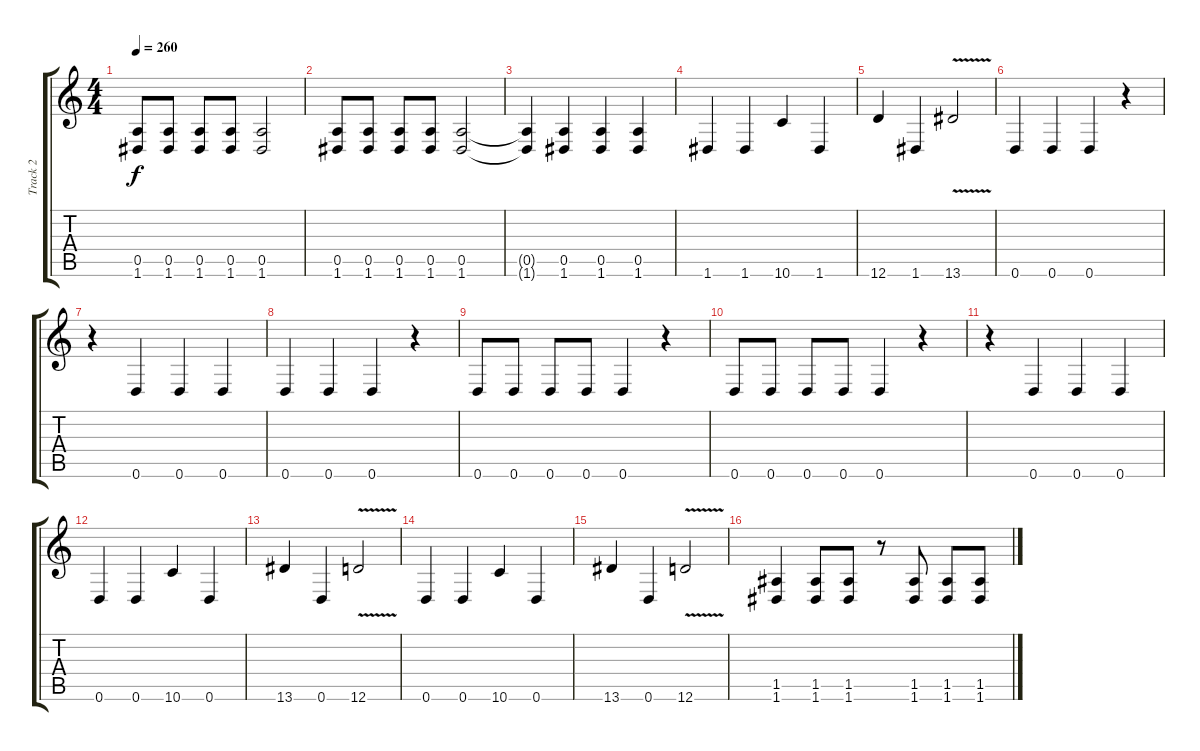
\track ("Track 2" "Track 2") {instrument distortionguitar}
\staff {score tabs}
\tuning (E4 B3 G3 D3 A2 D2) {hide}
\ts (4 4)
\tempo 260
\clef g2
\ks c
(0.5 1.6).8{dy f} (0.5 1.6).8 (0.5 1.6).8 (0.5 1.6).8 (0.5 1.6).2 |
(0.5 1.6).8 (0.5 1.6).8 (0.5 1.6).8 (0.5 1.6).8 (0.5 1.6).2 |
(0.5{t} 1.6{t}).4 (0.5 1.6).4 (0.5 1.6).4 (0.5 1.6).4 |
1.6.4 1.6.4 10.6.4 1.6.4 |
12.6.4 1.6.4 13.6{v}.2 |
0.6.4 0.6.4 0.6.4 r.4 |
r.4 0.6.4 0.6.4 0.6.4 |
0.6.4 0.6.4 0.6.4 r.4 |
0.6.8 0.6.8 0.6.8 0.6.8 0.6.4 r.4 |
0.6.8 0.6.8 0.6.8 0.6.8 0.6.4 r.4 |
r.4 0.6.4 0.6.4 0.6.4 |
0.6.4 0.6.4 10.6.4 0.6.4 |
13.6.4 0.6.4 12.6{v}.2 |
0.6.4 0.6.4 10.6.4 0.6.4 |
13.6.4 0.6.4 12.6{v}.2 |
(1.5 1.6).4 (1.5 1.6).8 (1.5 1.6).8 r.8 (1.5 1.6).8 (1.5 1.6).8 (1.5 1.6).8
